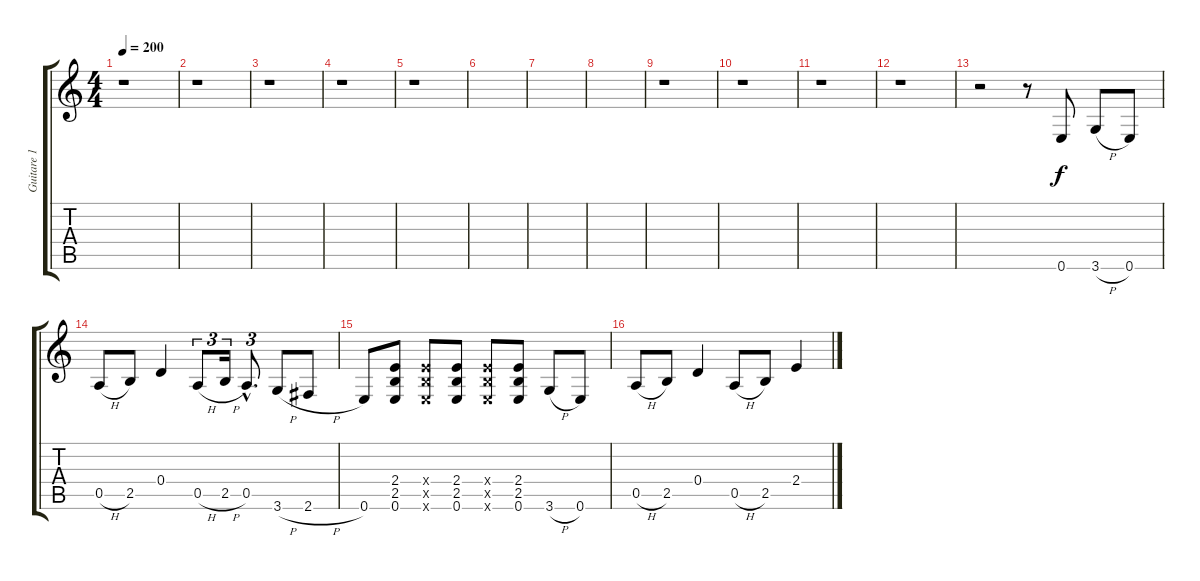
\track ("Guitare 1" "Guitare 1") {instrument acousticguitarsteel}
\staff {score tabs}
\tuning (E4 B3 G3 D3 A2 E2) {hide}
\ts (4 4)
\tempo 200
\clef g2
\ks c
r.1{dy f} |
r.1 |
r.1 |
r.1 |
r.1 |
|
|
|
r.1 |
r.1 |
r.1 |
r.1 |
r.2 r.8 0.6.8 3.6{h}.8 0.6.8 |
0.5{h}.8 2.5.8 0.4.4 0.5{h}.8{tu (3 2)} 2.5{h}.16{tu (3 2)} 0.5{hac}.8{d tu (3 2)} 3.6{h}.8 2.6{h}.8 |
0.6.8 (2.4 2.5 0.6).8 (2.4{x} 2.5{x} 0.6{x}).8 (2.4 2.5 0.6).8 (2.4{x} 2.5{x} 0.6{x}).8 (2.4 2.5 0.6).8 3.6{h}.8 0.6.8 |
0.5{h}.8 2.5.8 0.4.4 0.5{h}.8 2.5.8 2.4.4
